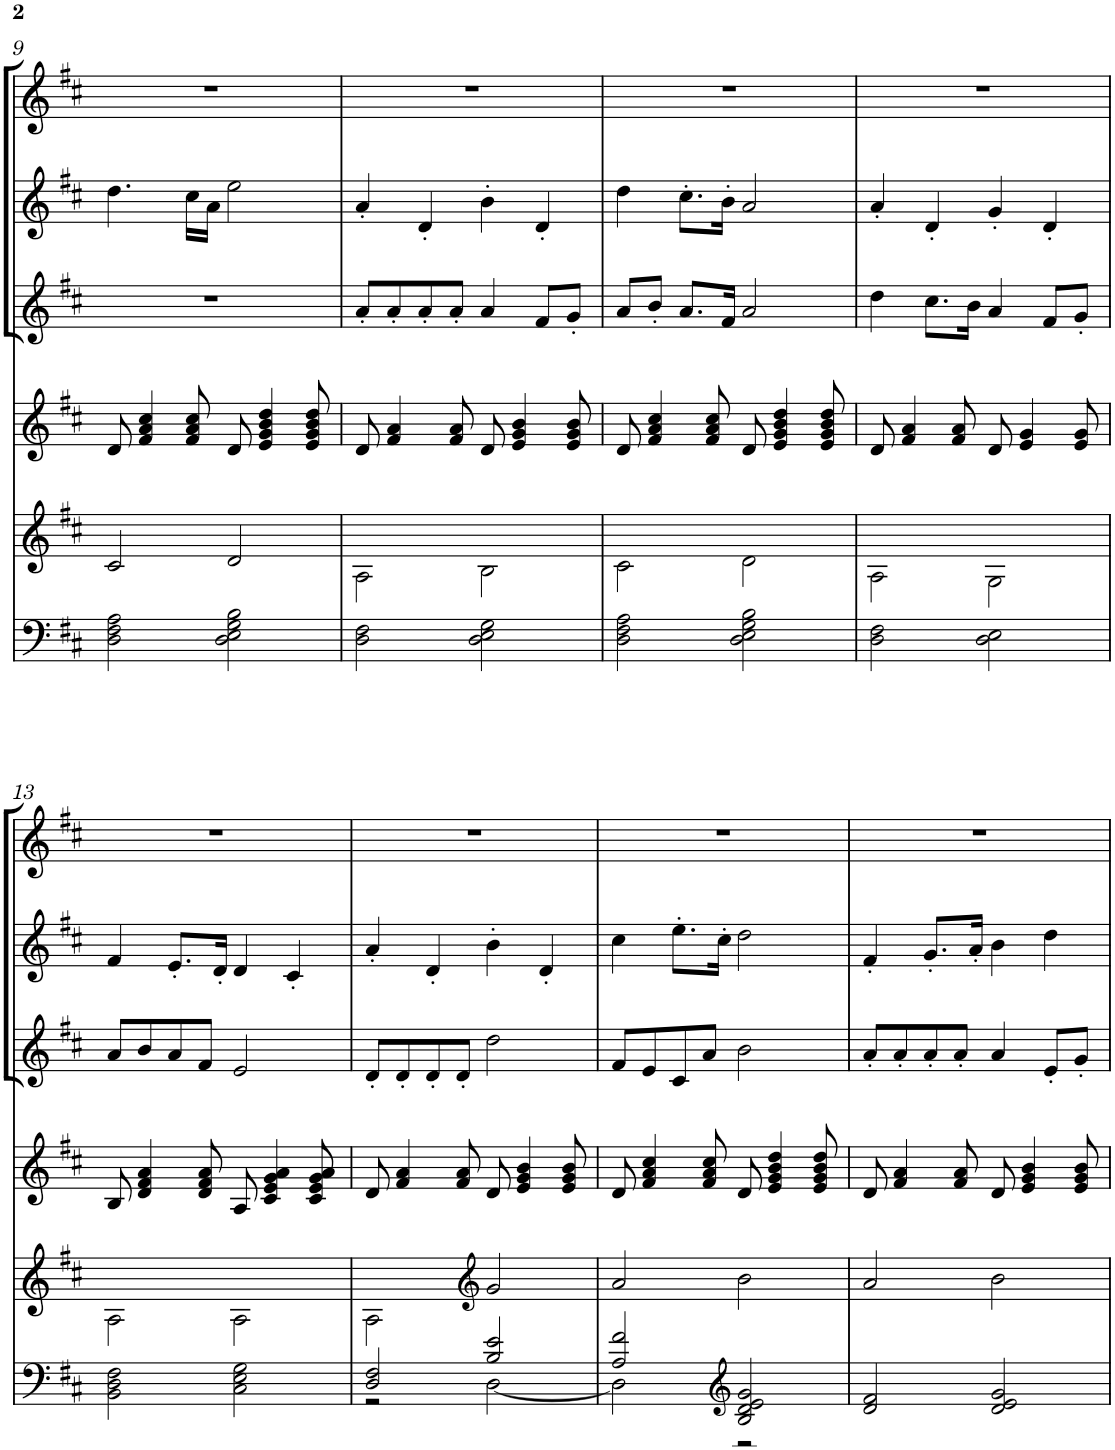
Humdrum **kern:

**kern	**kern	**kern	**kern	**kern	**kern
*part5	*part5	*part4	*part3	*part2	*part1
*staff6	*staff5	*staff4	*staff3	*staff2	*staff1
*I"Piano	*	*I"Piano	*I"Piano	*I"Piano	*I"Piano
*I'Pno	*	*I'Pno	*I'Pno	*I'Pno	*I'Pno
!!LO:PB:g=z
*clefF4	*clefG2	*clefG2	*clefG2	*clefG2	*clefG2
*k[f#c#]	*k[f#c#]	*k[f#c#]	*k[f#c#]	*k[f#c#]	*k[f#c#]
*M4/4	*M4/4	*M4/4	*M4/4	*M4/4	*M4/4
=9	=9	=9	=9	=9	=9
2D\ 2F#\ 2A\	2c#/	8d/	1r	4.dd\	1r
.	.	4f#/ 4a/ 4cc#/	.	.	.
.	.	8f#/ 8a/ 8cc#/	.	16cc#\LL	.
.	.	.	.	16a\JJ	.
2D\ 2E\ 2G\ 2B\	2d/	8d/	.	2ee\	.
.	.	4e/ 4g/ 4b/ 4dd/	.	.	.
.	.	8e/ 8g/ 8b/ 8dd/	.	.	.
=10	=10	=10	=10	=10	=10
2D\ 2F#\	2A\	8d/	8a'/L	4a'/	1r
.	.	4f#/ 4a/	8a'/	.	.
.	.	.	8a'/	4d'/	.
.	.	8f#/ 8a/	8a'/J	.	.
2D\ 2E\ 2G\	2B\	8d/	4a/	4b'\	.
.	.	4e/ 4g/ 4b/	.	.	.
.	.	.	8f#/L	4d'/	.
.	.	8e/ 8g/ 8b/	8g'/J	.	.
=11	=11	=11	=11	=11	=11
2D\ 2F#\ 2A\	2c#\	8d/	8a/L	4dd\	1r
.	.	4f#/ 4a/ 4cc#/	8b'/J	.	.
.	.	.	8.a/L	8.cc#'\L	.
.	.	8f#/ 8a/ 8cc#/	.	.	.
.	.	.	16f#/Jk	16b'\Jk	.
2D\ 2E\ 2G\ 2B\	2d\	8d/	2a/	2a/	.
.	.	4e/ 4g/ 4b/ 4dd/	.	.	.
.	.	8e/ 8g/ 8b/ 8dd/	.	.	.
=12	=12	=12	=12	=12	=12
2D\ 2F#\	2A\	8d/	4dd\	4a'/	1r
.	.	4f#/ 4a/	.	.	.
.	.	.	8.cc#\L	4d'/	.
.	.	8f#/ 8a/	.	.	.
.	.	.	16b\Jk	.	.
2D\ 2E\	2G\	8d/	4a/	4g'/	.
.	.	4e/ 4g/	.	.	.
.	.	.	8f#/L	4d'/	.
.	.	8e/ 8g/	8g'/J	.	.
!!LO:LB:g=z
=13	=13	=13	=13	=13	=13
2BB\ 2D\ 2F#\	2A\	8B/	8a/L	4f#/	1r
.	.	4d/ 4f#/ 4a/	8b/	.	.
.	.	.	8a/	8.e'/L	.
.	.	8d/ 8f#/ 8a/	8f#/J	.	.
.	.	.	.	16d'/Jk	.
2C#\ 2E\ 2G\	2A\	8A/	2e/	4d/	.
.	.	4c#/ 4e/ 4g/ 4a/	.	.	.
.	.	.	.	4c#'/	.
.	.	8c#/ 8e/ 8g/ 8a/	.	.	.
=14	=14	=14	=14	=14	=14
*^	*	*	*	*	*
2D/ 2F#/	2r	2A\	8d/	8d'/L	4a'/	1r
.	.	.	4f#/ 4a/	8d'/	.	.
.	.	.	.	8d'/	4d'/	.
.	.	.	8f#/ 8a/	8d'/J	.	.
*	*	*clefG2	*	*	*	*
2B/ 2e/	[2D\	2g/	8d/	2dd\	4b'\	.
.	.	.	4e/ 4g/ 4b/	.	.	.
.	.	.	.	.	4d'/	.
.	.	.	8e/ 8g/ 8b/	.	.	.
=15	=15	=15	=15	=15	=15	=15
2A/ 2f#/	2D\]	2a/	8d/	8f#/L	4cc#\	1r
.	.	.	4f#/ 4a/ 4cc#/	8e/	.	.
.	.	.	.	8c#/	8.ee'\L	.
.	.	.	8f#/ 8a/ 8cc#/	8a/J	.	.
.	.	.	.	.	16cc#'\Jk	.
*clefG2	*	*	*	*	*	*
2B/ 2d/ 2e/ 2g/	2r	2b\	8d/	2b\	2dd\	.
.	.	.	4e/ 4g/ 4b/ 4dd/	.	.	.
.	.	.	8e/ 8g/ 8b/ 8dd/	.	.	.
*v	*v	*	*	*	*	*
=16	=16	=16	=16	=16	=16
2d/ 2f#/	2a/	8d/	8a'/L	4f#'/	1r
.	.	4f#/ 4a/	8a'/	.	.
.	.	.	8a'/	8.g'/L	.
.	.	8f#/ 8a/	8a'/J	.	.
.	.	.	.	16a'/Jk	.
2d/ 2e/ 2g/	2b\	8d/	4a/	4b\	.
.	.	4e/ 4g/ 4b/	.	.	.
.	.	.	8e'/L	4dd\	.
.	.	8e/ 8g/ 8b/	8g'/J	.	.
=	=	=	=	=	=
*-	*-	*-	*-	*-	*-
